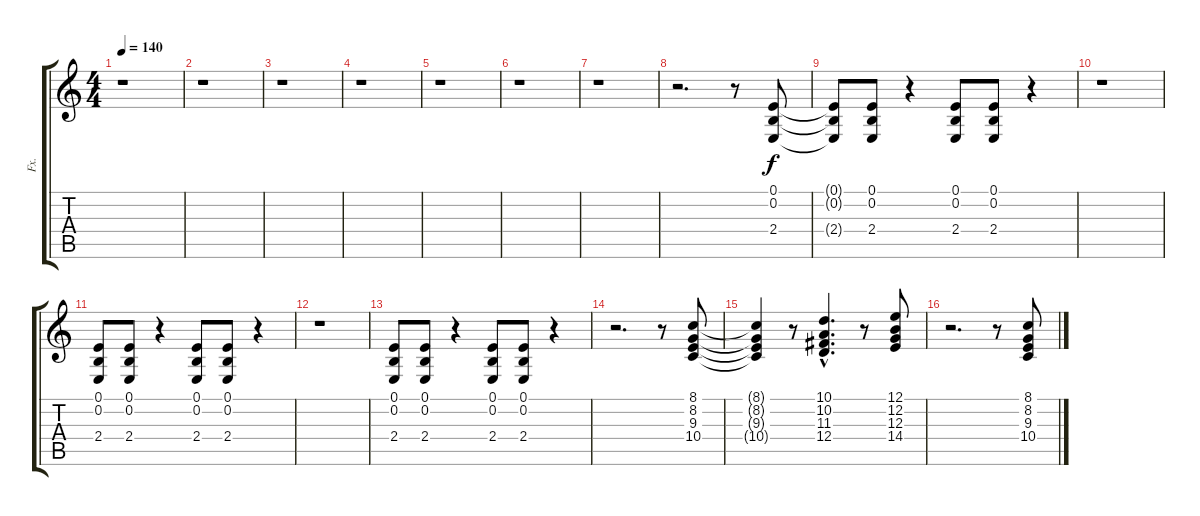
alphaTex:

\track ("Fx." "Fx.") {instrument lead2sawtooth}
\staff {score tabs}
\tuning (E4 B3 G3 D3 A2 E2) {hide}
\ts (4 4)
\tempo 140
\clef g2
\ks c
r.1{dy f instrument lead2sawtooth} |
r.1 |
r.1 |
r.1 |
r.1 |
r.1 |
r.1 |
r.2{d} r.8 (0.1 0.2 2.4).8 |
(0.1{t} 0.2{t} 2.4{t}).8 (0.1 0.2 2.4).8 r.4 (0.1 0.2 2.4).8 (0.1 0.2 2.4).8 r.4 |
r.1 |
(0.1 0.2 2.4).8 (0.1 0.2 2.4).8 r.4 (0.1 0.2 2.4).8 (0.1 0.2 2.4).8 r.4 |
r.1 |
(0.1 0.2 2.4).8 (0.1 0.2 2.4).8 r.4 (0.1 0.2 2.4).8 (0.1 0.2 2.4).8 r.4 |
r.2{d} r.8 (8.1 8.2 9.3 10.4).8 |
(8.1{t} 8.2{t} 9.3{t} 10.4{t}).4 r.8 (10.1{hac} 10.2{hac} 11.3{hac} 12.4{hac}).4{d} r.8 (12.1 12.2 12.3 14.4).8 |
r.2{d} r.8 (8.1 8.2 9.3 10.4).8
